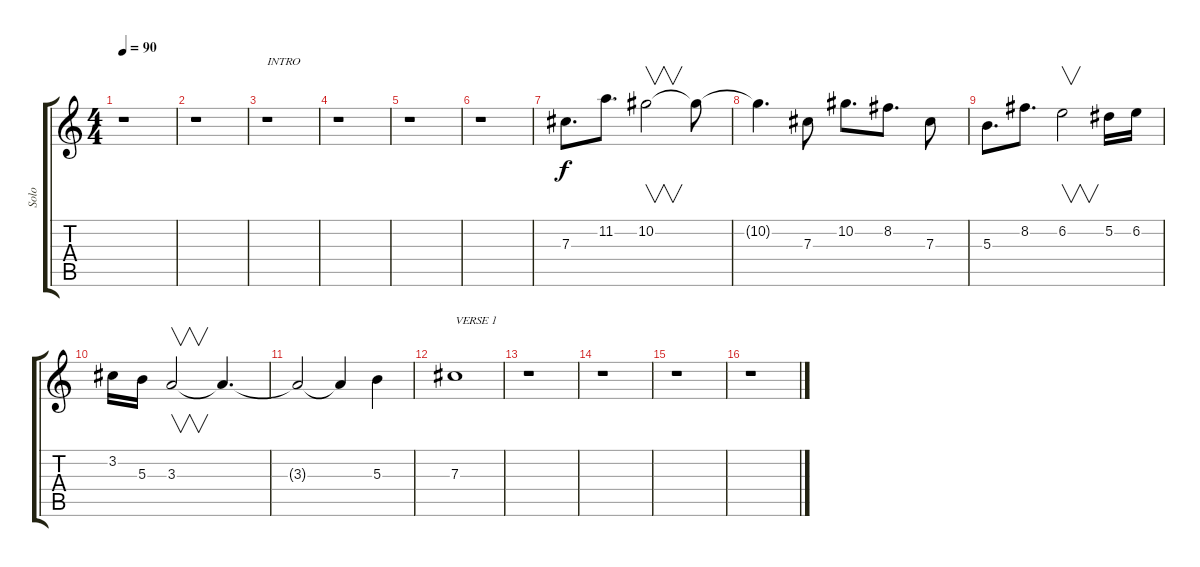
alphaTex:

\track ("Solo" "Solo") {instrument distortionguitar}
\staff {score tabs}
\tuning (Eb4 Bb3 Gb3 Db3 Ab2 Db2) {hide}
\ts (4 4)
\tempo 90
\clef g2
\ks c
r.1{dy f instrument distortionguitar} |
r.1 |
r.1{txt "INTRO"} |
r.1 |
r.1 |
r.1 |
7.3.8{d} 11.2.8{d} 10.2.2{v} 10.2{t}.8 |
10.2{t}.4{d} 7.3.8 10.2.8{d} 8.2.8{d} 7.3.8 |
5.3.8{d} 8.2.8{d} 6.2.2{v} 5.2.16 6.2.16 |
3.2.16 5.3.16 3.3.2{v} 3.3{t}.4{d} |
3.3{t}.2 3.3{t}.4 5.3.4 |
7.3.1{txt "VERSE 1"} |
r.1 |
r.1 |
r.1 |
r.1
